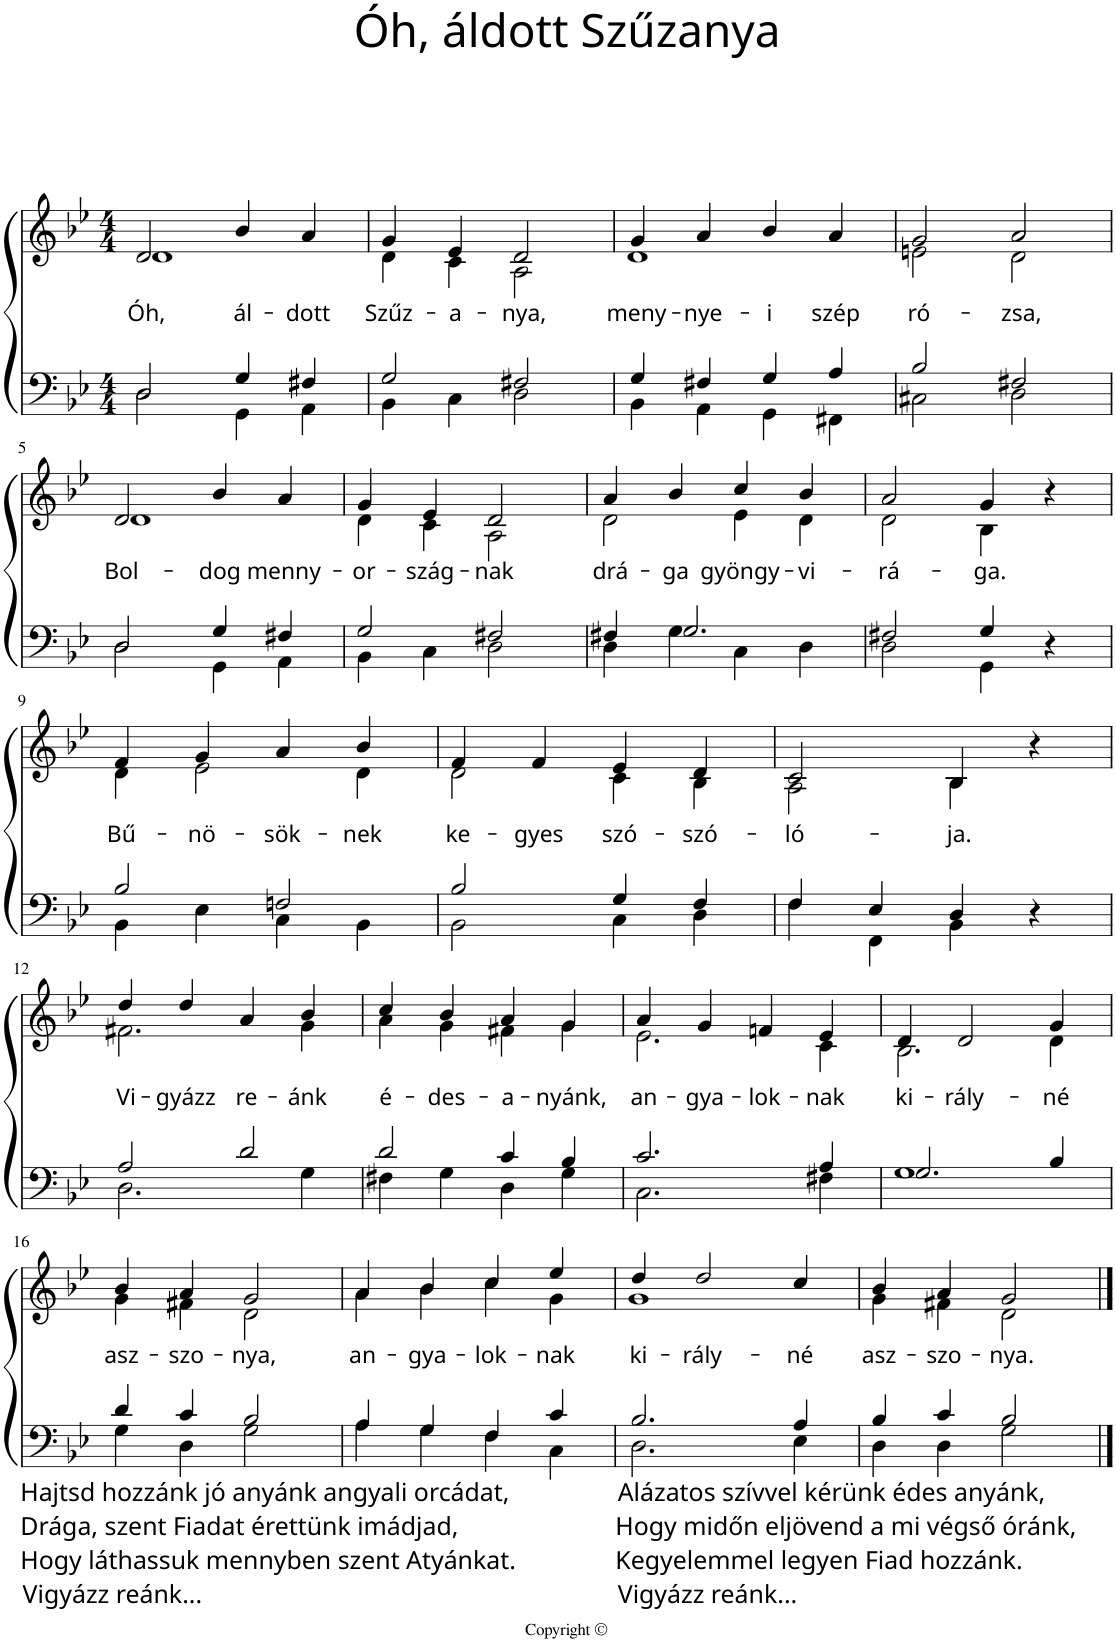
**kern	**kern	**text
*part1	*part1	*part1
*staff2	*staff1	*staff1
*I"P1	*	*
*clefF4	*clefG2	*
*k[b-e-]	*k[b-e-]	*
*M4/4	*M4/4	*
=1	=1	=1
*^	*	*
!	!	!	!LO:LY:b
*	*	*^	*
2D/	2D\	2d/	1d	Óh,
!	!	!	!	!LO:LY:b
4G/	4GG\	4b-/	.	ál-
!	!	!	!	!LO:LY:b
4F#X/	4AA\	4a/	.	-dott
=2	=2	=2	=2	=2
!	!	!	!	!LO:LY:b
2G/	4BB-\	4g/	4d\	Szűz-
!	!	!	!	!LO:LY:b
.	4C\	4e-/	4c\	-a-
!	!	!	!	!LO:LY:b
2F#X/	2D\	2d/	2A\	-nya,
=3	=3	=3	=3	=3
!	!	!	!	!LO:LY:b
4G/	4BB-\	4g/	1d	meny-
!	!	!	!	!LO:LY:b
4F#X/	4AA\	4a/	.	-nye-
!	!	!	!	!LO:LY:b
4G/	4GG\	4b-/	.	-i
!	!	!	!	!LO:LY:b
4A/	4FF#X\	4a/	.	szép
=4	=4	=4	=4	=4
!	!	!	!	!LO:LY:b
2B-/	2C#X\	2g/	2en\	ró-
!	!	!	!	!LO:LY:b
2F#X/	2D\	2a/	2d\	-zsa,
!!LO:LB:g=z	!!
=5	=5	=5	=5	=5
!	!	!	!	!LO:LY:b
2D/	2D\	2d/	1d	Bol-
!	!	!	!	!LO:LY:b
4G/	4GG\	4b-/	.	-dog
!	!	!	!	!LO:LY:b
4F#X/	4AA\	4a/	.	menny-
=6	=6	=6	=6	=6
!	!	!	!	!LO:LY:b
2G/	4BB-\	4g/	4d\	-or-
!	!	!	!	!LO:LY:b
.	4C\	4e-/	4c\	-szág-
!	!	!	!	!LO:LY:b
2F#X/	2D\	2d/	2A\	-nak
=7	=7	=7	=7	=7
!	!	!	!	!LO:LY:b
4F#X/	4D\	4a/	2d\	drá-
!	!	!	!	!LO:LY:b
2.G/	4G\	4b-/	.	-ga
!	!	!	!	!LO:LY:b
.	4C\	4cc/	4e-\	gyöngy-
!	!	!	!	!LO:LY:b
.	4D\	4b-/	4d\	-vi-
=8	=8	=8	=8	=8
!	!	!	!	!LO:LY:b
2F#X/	2D\	2a/	2d\	-rá-
!	!	!	!	!LO:LY:b
4G/	4GG\	4g/	4B-\	-ga.
4r	4ryy	4r	4ryy	.
!!LO:LB:g=z	!!
=9	=9	=9	=9	=9
!	!	!	!	!LO:LY:b
2B-/	4BB-\	4f/	4d\	Bű-
!	!	!	!	!LO:LY:b
.	4E-\	4g/	2e-\	-nö-
!	!	!	!	!LO:LY:b
2Fn/	4C\	4a/	.	-sök-
!	!	!	!	!LO:LY:b
.	4BB-\	4b-/	4d\	-nek
=10	=10	=10	=10	=10
!	!	!	!	!LO:LY:b
2B-/	2BB-\	4f/	2d\	ke-
!	!	!	!	!LO:LY:b
.	.	4f/	.	-gyes
!	!	!	!	!LO:LY:b
4G/	4C\	4e-/	4c\	szó-
!	!	!	!	!LO:LY:b
4F/	4D\	4d/	4B-\	-szó-
=11	=11	=11	=11	=11
!	!	!	!	!LO:LY:b
4F/	4F\	2c/	2A\	-ló-
4E-/	4FF\	.	.	.
!	!	!	!	!LO:LY:b
4D/	4BB-\	4B-/	4B-\	-ja.
4r	4ryy	4r	4ryy	.
!!LO:LB:g=z	!!
=12	=12	=12	=12	=12
!	!	!	!	!LO:LY:b
2A/	2.D\	4dd/	2.f#X\	Vi-
!	!	!	!	!LO:LY:b
.	.	4dd/	.	-gyázz
!	!	!	!	!LO:LY:b
2d/	.	4a/	.	re-
!	!	!	!	!LO:LY:b
.	4G\	4b-/	4g\	-ánk
=13	=13	=13	=13	=13
!	!	!	!	!LO:LY:b
2d/	4F#X\	4cc/	4a\	é-
!	!	!	!	!LO:LY:b
.	4G\	4b-/	4g\	-des-
!	!	!	!	!LO:LY:b
4c/	4D\	4a/	4f#X\	-a-
!	!	!	!	!LO:LY:b
4B-/	4G\	4g/	4g\	-nyánk,
=14	=14	=14	=14	=14
!	!	!	!	!LO:LY:b
2.c/	2.C\	4a/	2.e-\	an-
!	!	!	!	!LO:LY:b
.	.	4g/	.	-gya-
!	!	!	!	!LO:LY:b
.	.	4fn/	.	-lok-
!	!	!	!	!LO:LY:b
4A/	4F#X\	4e-/	4c\	-nak
=15	=15	=15	=15	=15
!	!	!	!	!LO:LY:b
2.G/	1G	4d/	2.B-\	ki-
!	!	!	!	!LO:LY:b
.	.	2d/	.	-rály-
!	!	!	!	!LO:LY:b
4B-/	.	4g/	4d\	-né
!!LO:LB:g=z	!!
=16	=16	=16	=16	=16
!LO:TX:b:t=Hajtsd hozzánk jó anyánk angyali orcádat,	!	!	!	!
!LO:TX:b:t=Drága, szent Fiadat érettünk imádjad,	!	!	!	!
!LO:TX:b:t=Hogy láthassuk mennyben szent Atyánkat.	!	!	!	!
!LO:TX:b:t=Vigyázz reánk...	!	!	!	!
!	!	!	!	!LO:LY:b
4d/	4G\	4b-/	4g\	asz-
!	!	!	!	!LO:LY:b
4c/	4D\	4a/	4f#X\	-szo-
!	!	!	!	!LO:LY:b
2B-/	2G\	2g/	2d\	-nya,
=17	=17	=17	=17	=17
!	!	!	!	!LO:LY:b
4A/	4A\	4a/	4a\	an-
!	!	!	!	!LO:LY:b
4G/	4G\	4b-/	4b-\	-gya-
!	!	!	!	!LO:LY:b
4F/	4F\	4cc/	4cc\	-lok-
!	!	!	!	!LO:LY:b
4c/	4C\	4ee-/	4g\	-nak
=18	=18	=18	=18	=18
!LO:TX:b:t=Alázatos szívvel kérünk édes anyánk,	!	!	!	!
!LO:TX:b:t=Hogy midőn eljövend a mi végső óránk,	!	!	!	!
!LO:TX:b:t=Kegyelemmel legyen Fiad hozzánk.	!	!	!	!
!LO:TX:b:t=Vigyázz reánk...	!	!	!	!
!	!	!	!	!LO:LY:b
2.B-/	2.D\	4dd/	1g	ki-
!	!	!	!	!LO:LY:b
.	.	2dd/	.	-rály-
!	!	!	!	!LO:LY:b
4A/	4E-\	4cc/	.	-né
=19	=19	=19	=19	=19
!	!	!	!	!LO:LY:b
4B-/	4D\	4b-/	4g\	asz-
!	!	!	!	!LO:LY:b
4c/	4D\	4a/	4f#X\	-szo-
!	!	!	!	!LO:LY:b
2B-/	2G\	2g/	2d\	-nya.
*v	*v	*	*	*
*	*v	*v	*
==	==	==
*-	*-	*-
